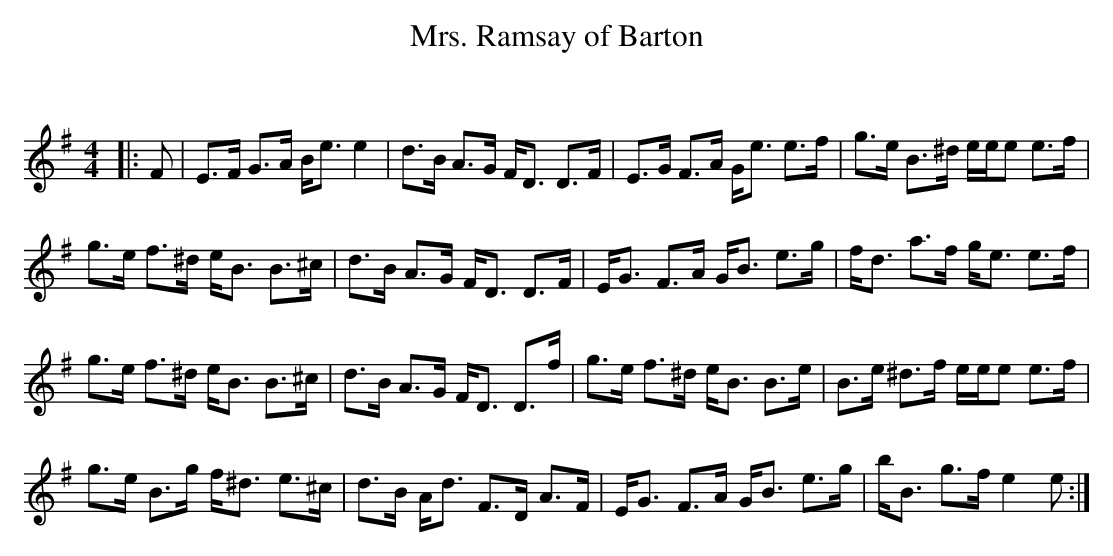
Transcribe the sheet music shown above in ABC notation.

X:1
T: Mrs. Ramsay of Barton
C:
Q: 128
K:Em
M:4/4
L:1/16
|:F2|E3F G3A Be3 e4|d3B A3G FD3 D3F|E3G F3A Ge3 e3f|g3e B3^d eee2 e3f|
g3e f3^d eB3 B3^c|d3B A3G FD3 D3F|EG3 F3A GB3 e3g|fd3 a3f ge3 e3f|
g3e f3^d eB3 B3^c|d3B A3G FD3 D3f|g3e f3^d eB3 B3e|B3e ^d3f eee2 e3f|
g3e B3g f^d3 e3^c|d3B Ad3 F3D A3F|EG3 F3A GB3 e3g|bB3 g3f e4 e2:|
